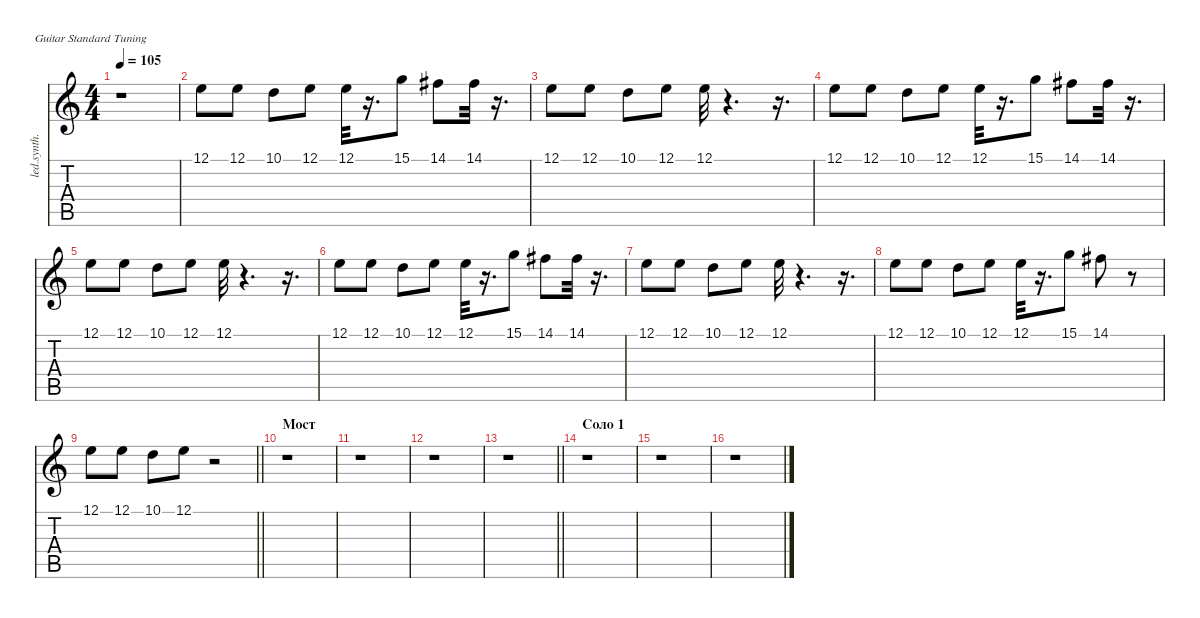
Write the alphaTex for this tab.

\defaultSystemsLayout 4
\hideDynamics
\bracketExtendMode nobrackets
\track ("Вокал" "led.synth.") {mute instrument lead1square}
\staff {score tabs}
\tuning (E4 B3 G3 D3 A2 E2)
\ts (4 4)
\tempo 105
\clef g2
\ks c
r.1{dy ff} |
12.1.8 12.1.8 10.1.8 12.1.8 12.1.32{dy f} r.16{d} 15.1.8{dy ff} 14.1{acc #}.8 14.1{acc #}.32{dy mf} r.16{d} |
12.1.8{dy ff} 12.1.8 10.1.8 12.1.8 12.1.32{dy f} r.4{d} r.16{d} |
12.1.8{dy ff} 12.1.8 10.1.8 12.1.8 12.1.32{dy f} r.16{d} 15.1.8{dy ff} 14.1{acc #}.8 14.1{acc #}.32{dy f} r.16{d} |
12.1.8{dy ff} 12.1.8 10.1.8 12.1.8 12.1.32{dy f} r.4{d} r.16{d} |
12.1.8{dy ff} 12.1.8 10.1.8 12.1.8 12.1.32{dy f} r.16{d} 15.1.8{dy ff} 14.1{acc #}.8 14.1{acc #}.32{dy mf} r.16{d} |
12.1.8{dy ff} 12.1.8 10.1.8 12.1.8 12.1.32{dy f} r.4{d} r.16{d} |
12.1.8{dy ff} 12.1.8 10.1.8 12.1.8 12.1.32{dy f} r.16{d} 15.1.8{dy ff} 14.1{acc #}.8 r.8 |
\barLineRight lightlight
12.1.8 12.1.8 10.1.8 12.1.8 r.2 |
\section ("" "Мост")
r.1 |
r.1 |
r.1 |
\barLineRight lightlight
r.1 |
\section ("" "Соло 1")
r.1 |
r.1 |
r.1
